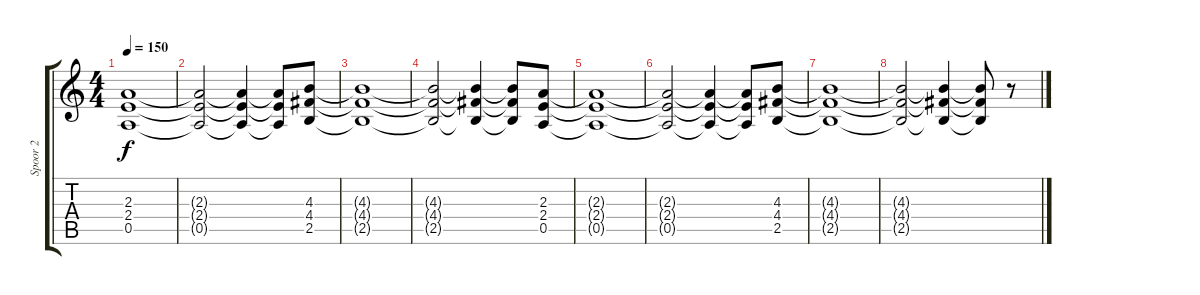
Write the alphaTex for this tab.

\track ("Spoor 2" "Spoor 2") {instrument distortionguitar}
\staff {score tabs}
\tuning (E4 B3 G3 D3 A2 E2) {hide}
\ts (4 4)
\tempo 150
\clef g2
\ks c
(2.3{t} 2.4{t} 0.5{t}).1{dy f} |
(2.3{t} 2.4{t} 0.5{t}).2 (2.3{t} 2.4{t} 0.5{t}).4 (2.3{t} 2.4{t} 0.5{t}).8 (4.3 4.4 2.5).8 |
(4.3{t} 4.4{t} 2.5{t}).1 |
(4.3{t} 4.4{t} 2.5{t}).2 (4.3{t} 4.4{t} 2.5{t}).4 (4.3{t} 4.4{t} 2.5{t}).8 (2.3 2.4 0.5).8 |
(2.3{t} 2.4{t} 0.5{t}).1 |
(2.3{t} 2.4{t} 0.5{t}).2 (2.3{t} 2.4{t} 0.5{t}).4 (2.3{t} 2.4{t} 0.5{t}).8 (4.3 4.4 2.5).8 |
(4.3{t} 4.4{t} 2.5{t}).1 |
(4.3{t} 4.4{t} 2.5{t}).2 (4.3{t} 4.4{t} 2.5{t}).4 (4.3{t} 4.4{t} 2.5{t}).8 r.8
